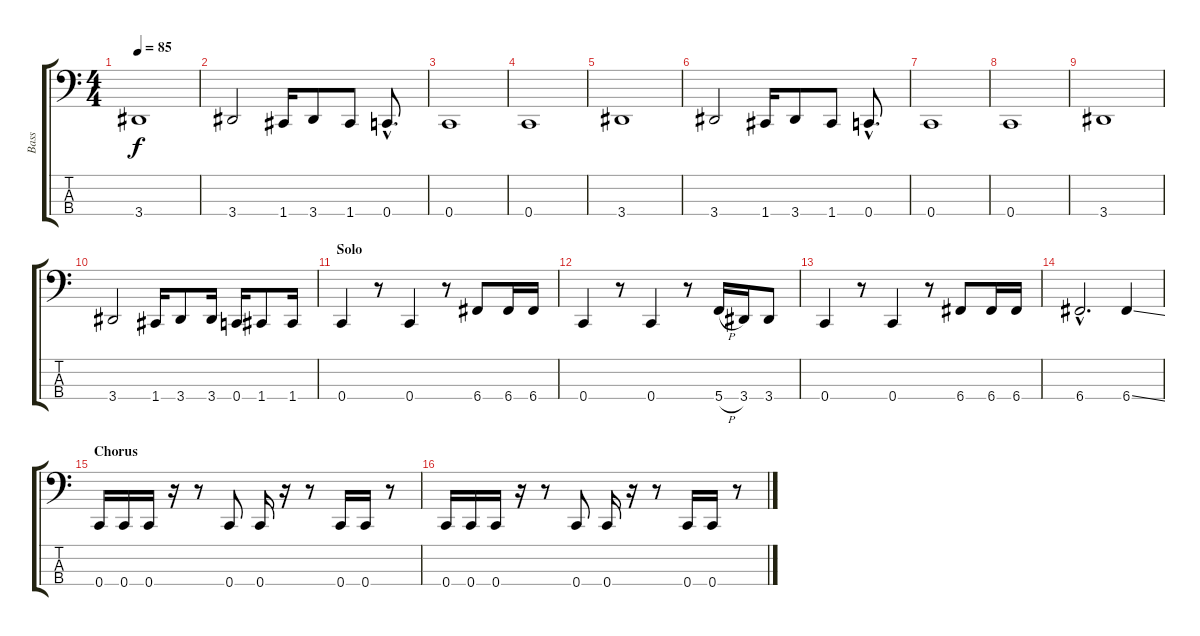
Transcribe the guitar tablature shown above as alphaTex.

\track ("Bass" "Bass") {instrument electricbassfinger}
\staff {score tabs}
\tuning (F2 C2 G1 C1) {hide}
\ts (4 4)
\tempo 85
\clef f4
\ks c
3.4.1{dy f} |
3.4.2 1.4.16 3.4.8 1.4.8 0.4{hac}.8{d} |
0.4.1 |
0.4.1 |
3.4.1 |
3.4.2 1.4.16 3.4.8 1.4.8 0.4{hac}.8{d} |
0.4.1 |
0.4.1 |
3.4.1 |
3.4.2 1.4.16 3.4.8 3.4.16 0.4.16 1.4.8 1.4.16 |
\section ("" "Solo")
0.4.4 r.8 0.4.4 r.8 6.4.8 6.4.16 6.4.16 |
0.4.4 r.8 0.4.4 r.8 5.4{h}.16 3.4.16 3.4.8 |
0.4.4 r.8 0.4.4 r.8 6.4.8 6.4.16 6.4.16 |
6.4{hac}.2{d} 6.4{ss}.4 |
\section ("" "Chorus")
0.4.16 0.4.16 0.4.16 r.16 r.8 0.4.8 0.4.16 r.16 r.8 0.4.16 0.4.16 r.8 |
0.4.16 0.4.16 0.4.16 r.16 r.8 0.4.8 0.4.16 r.16 r.8 0.4.16 0.4.16 r.8
